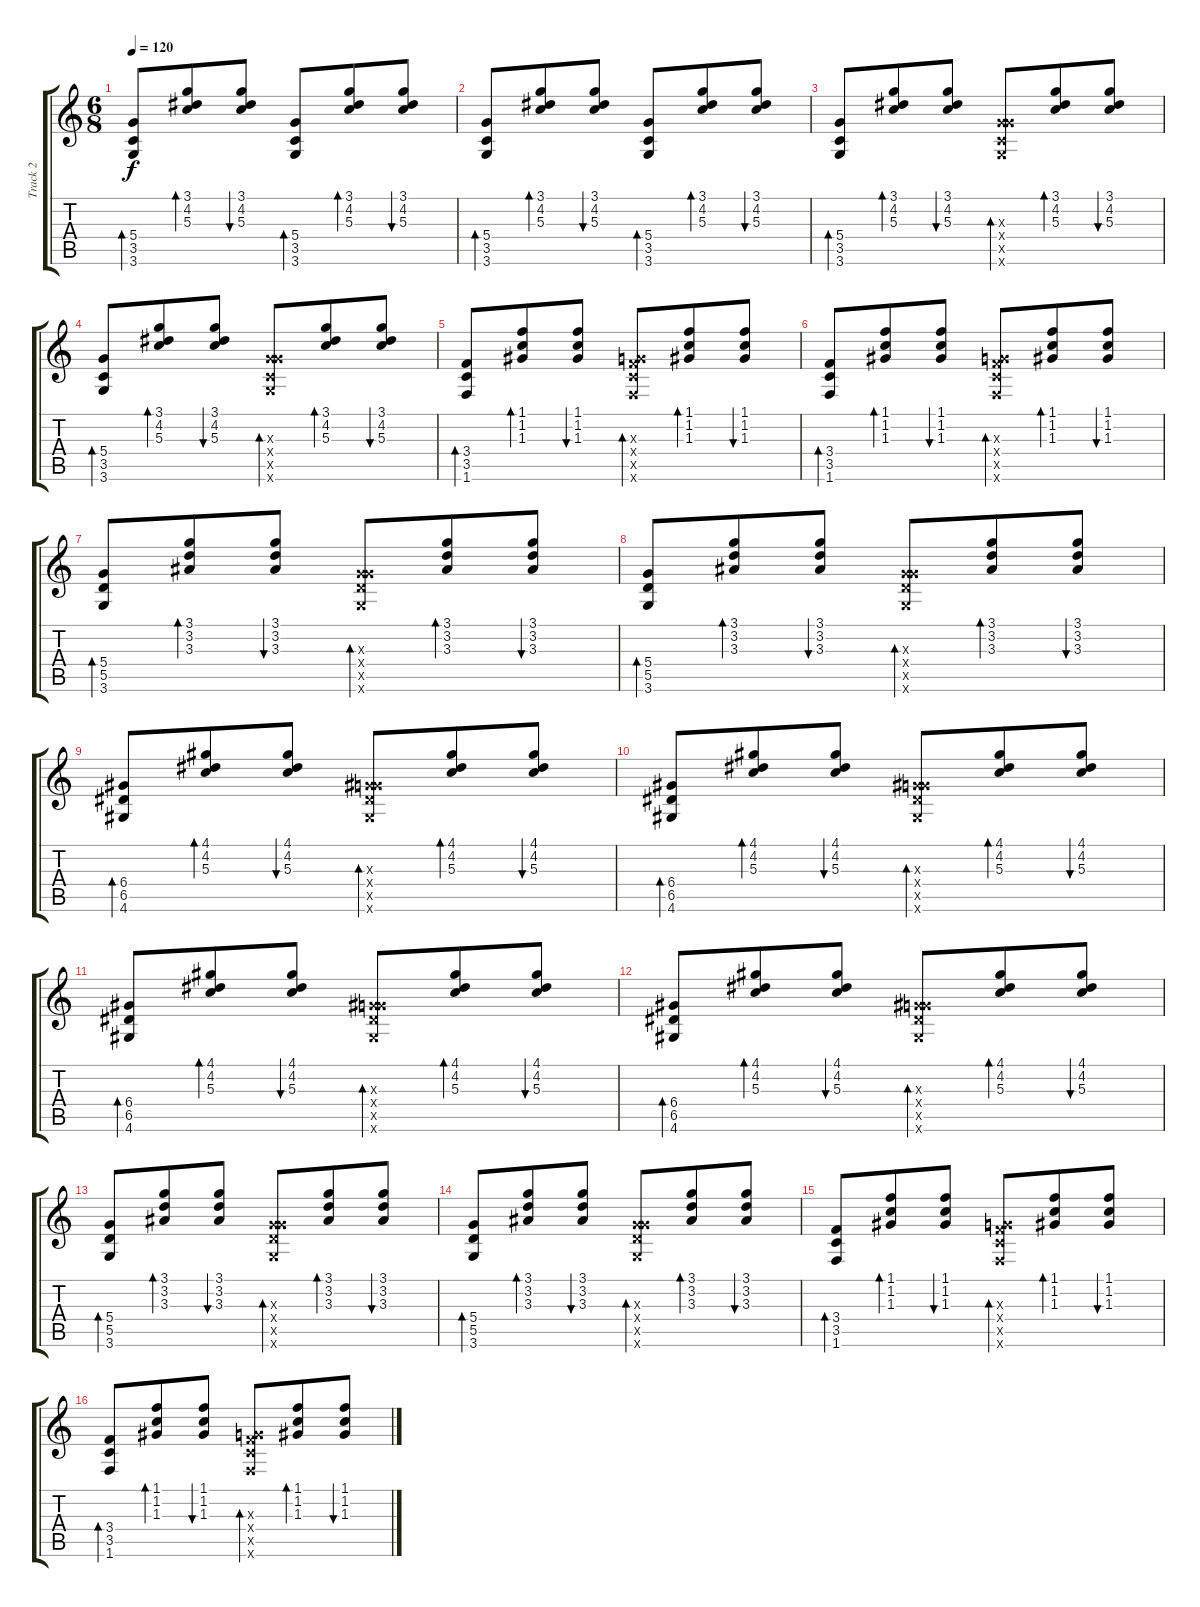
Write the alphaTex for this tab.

\track ("Track 2" "Track 2") {instrument acousticguitarsteel}
\staff {score tabs}
\tuning (E4 B3 G3 D3 A2 E2) {hide}
\ts (6 8)
\tempo 120
\clef g2
\ks c
(5.4 3.5 3.6).8{bd 60 dy f} (3.1 4.2 5.3).8{bd 60} (3.1 4.2 5.3).8{bu 60} (5.4 3.5 3.6).8{bd 60} (3.1 4.2 5.3).8{bd 60} (3.1 4.2 5.3).8{bu 60} |
(5.4 3.5 3.6).8{bd 60} (3.1 4.2 5.3).8{bd 60} (3.1 4.2 5.3).8{bu 60} (5.4 3.5 3.6).8{bd 60} (3.1 4.2 5.3).8{bd 60} (3.1 4.2 5.3).8{bu 60} |
(5.4 3.5 3.6).8{bd 60} (3.1 4.2 5.3).8{bd 60} (3.1 4.2 5.3).8{bu 60} (0.3{x} 5.4{x} 3.5{x} 3.6{x}).8{bd 60} (3.1 4.2 5.3).8{bd 60} (3.1 4.2 5.3).8{bu 60} |
(5.4 3.5 3.6).8{bd 60} (3.1 4.2 5.3).8{bd 60} (3.1 4.2 5.3).8{bu 60} (0.3{x} 5.4{x} 3.5{x} 3.6{x}).8{bd 60} (3.1 4.2 5.3).8{bd 60} (3.1 4.2 5.3).8{bu 60} |
(3.4 3.5 1.6).8{bd 60} (1.1 1.2 1.3).8{bd 60} (1.1 1.2 1.3).8{bu 60} (0.3{x} 3.4{x} 3.5{x} 1.6{x}).8{bd 60} (1.1 1.2 1.3).8{bd 60} (1.1 1.2 1.3).8{bu 60} |
(3.4 3.5 1.6).8{bd 60} (1.1 1.2 1.3).8{bd 60} (1.1 1.2 1.3).8{bu 60} (0.3{x} 3.4{x} 3.5{x} 1.6{x}).8{bd 60} (1.1 1.2 1.3).8{bd 60} (1.1 1.2 1.3).8{bu 60} |
(5.4 5.5 3.6).8{bd 60} (3.1 3.2 3.3).8{bd 60} (3.1 3.2 3.3).8{bu 60} (0.3{x} 5.4{x} 5.5{x} 3.6{x}).8{bd 60} (3.1 3.2 3.3).8{bd 60} (3.1 3.2 3.3).8{bu 60} |
(5.4 5.5 3.6).8{bd 60} (3.1 3.2 3.3).8{bd 60} (3.1 3.2 3.3).8{bu 60} (0.3{x} 5.4{x} 5.5{x} 3.6{x}).8{bd 60} (3.1 3.2 3.3).8{bd 60} (3.1 3.2 3.3).8{bu 60} |
(6.4 6.5 4.6).8{bd 60} (4.1 4.2 5.3).8{bd 60} (4.1 4.2 5.3).8{bu 60} (0.3{x} 6.4{x} 6.5{x} 4.6{x}).8{bd 60} (4.1 4.2 5.3).8{bd 60} (4.1 4.2 5.3).8{bu 60} |
(6.4 6.5 4.6).8{bd 60} (4.1 4.2 5.3).8{bd 60} (4.1 4.2 5.3).8{bu 60} (0.3{x} 6.4{x} 6.5{x} 4.6{x}).8{bd 60} (4.1 4.2 5.3).8{bd 60} (4.1 4.2 5.3).8{bu 60} |
(6.4 6.5 4.6).8{bd 60} (4.1 4.2 5.3).8{bd 60} (4.1 4.2 5.3).8{bu 60} (0.3{x} 6.4{x} 6.5{x} 4.6{x}).8{bd 60} (4.1 4.2 5.3).8{bd 60} (4.1 4.2 5.3).8{bu 60} |
(6.4 6.5 4.6).8{bd 60} (4.1 4.2 5.3).8{bd 60} (4.1 4.2 5.3).8{bu 60} (0.3{x} 6.4{x} 6.5{x} 4.6{x}).8{bd 60} (4.1 4.2 5.3).8{bd 60} (4.1 4.2 5.3).8{bu 60} |
(5.4 5.5 3.6).8{bd 60} (3.1 3.2 3.3).8{bd 60} (3.1 3.2 3.3).8{bu 60} (0.3{x} 5.4{x} 5.5{x} 3.6{x}).8{bd 60} (3.1 3.2 3.3).8{bd 60} (3.1 3.2 3.3).8{bu 60} |
(5.4 5.5 3.6).8{bd 60} (3.1 3.2 3.3).8{bd 60} (3.1 3.2 3.3).8{bu 60} (0.3{x} 5.4{x} 5.5{x} 3.6{x}).8{bd 60} (3.1 3.2 3.3).8{bd 60} (3.1 3.2 3.3).8{bu 60} |
(3.4 3.5 1.6).8{bd 60} (1.1 1.2 1.3).8{bd 60} (1.1 1.2 1.3).8{bu 60} (0.3{x} 3.4{x} 3.5{x} 1.6{x}).8{bd 60} (1.1 1.2 1.3).8{bd 60} (1.1 1.2 1.3).8{bu 60} |
(3.4 3.5 1.6).8{bd 60} (1.1 1.2 1.3).8{bd 60} (1.1 1.2 1.3).8{bu 60} (0.3{x} 3.4{x} 3.5{x} 1.6{x}).8{bd 60} (1.1 1.2 1.3).8{bd 60} (1.1 1.2 1.3).8{bu 60}
